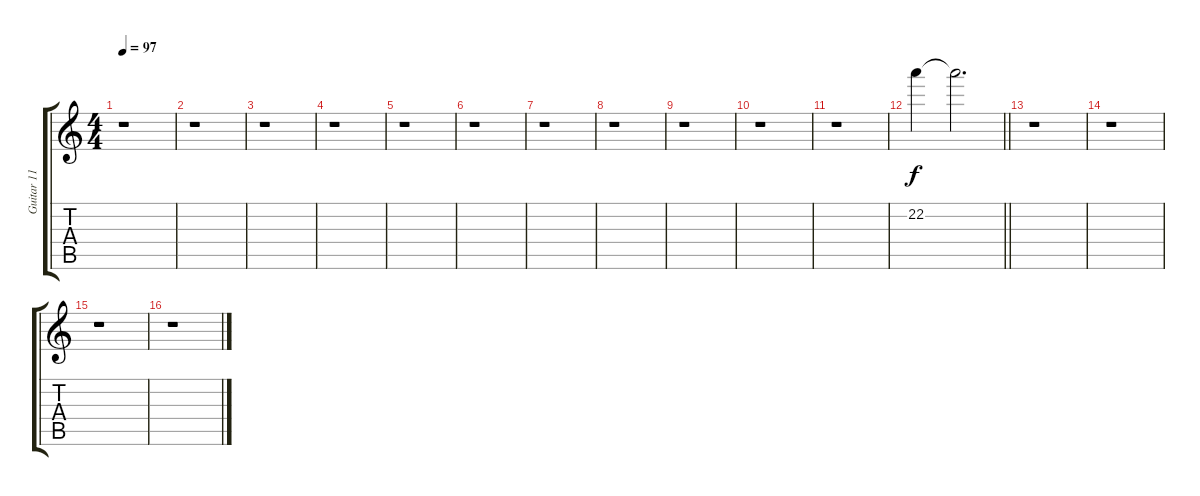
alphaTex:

\track ("Guitar 11 octave" "Guitar 11 ") {instrument distortionguitar}
\staff {score tabs}
\tuning (E4 B3 G3 D3 A2 E2) {hide}
\ts (4 4)
\tempo 97
\clef g2
\ks aminor
r.1{dy f} |
r.1 |
r.1 |
r.1 |
r.1 |
r.1 |
r.1 |
r.1 |
r.1 |
r.1 |
r.1 |
\barLineRight lightlight
22.2.4 22.2{t}.2{d instrument distortionguitar} |
r.1 |
r.1 |
r.1 |
r.1
